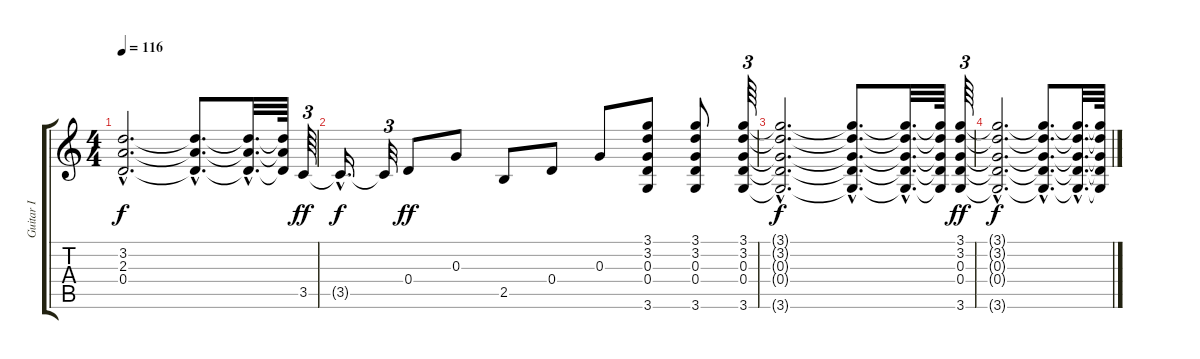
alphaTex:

\track ("Guitar I" "Guitar I") {instrument distortionguitar}
\staff {score tabs}
\tuning (E4 B3 G3 D3 A2 E2) {hide}
\ts (4 4)
\tempo 116
\clef g2
\ks c
(3.2{hac t} 2.3{hac t} 0.4{hac t}).2{d dy f} (3.2{hac t} 2.3{hac t} 0.4{hac t}).8{d} (3.2{hac t} 2.3{hac t} 0.4{hac t}).32{d} (3.2{t} 2.3{t} 0.4{t}).64 3.5.64{tu (3 2) dy ff} |
3.5{hac t}.16{d dy f} 3.5{t}.32{tu (3 2)} 0.4.8{dy ff} 0.3.8 2.5.8 0.4.8 0.3.8 (3.1 3.2 0.3 0.4 3.6).8 (3.1 3.2 0.3 0.4 3.6).8 (3.1 3.2 0.3 0.4 3.6).64{tu (3 2)} |
(3.1{hac t} 3.2{hac t} 0.3{hac t} 0.4{hac t} 3.6{hac t}).2{d dy f} (3.1{hac t} 3.2{hac t} 0.3{hac t} 0.4{hac t} 3.6{hac t}).8{d} (3.1{hac t} 3.2{hac t} 0.3{hac t} 0.4{hac t} 3.6{hac t}).32{d} (3.1{t} 3.2{t} 0.3{t} 0.4{t} 3.6{t}).64 (3.1 3.2 0.3 0.4 3.6).64{tu (3 2) dy ff} |
(3.1{hac t} 3.2{hac t} 0.3{hac t} 0.4{hac t} 3.6{hac t}).2{d dy f} (3.1{hac t} 3.2{hac t} 0.3{hac t} 0.4{hac t} 3.6{hac t}).8{d} (3.1{hac t} 3.2{hac t} 0.3{hac t} 0.4{hac t} 3.6{hac t}).32{d} (3.1{t} 3.2{t} 0.3{t} 0.4{t} 3.6{t}).64
